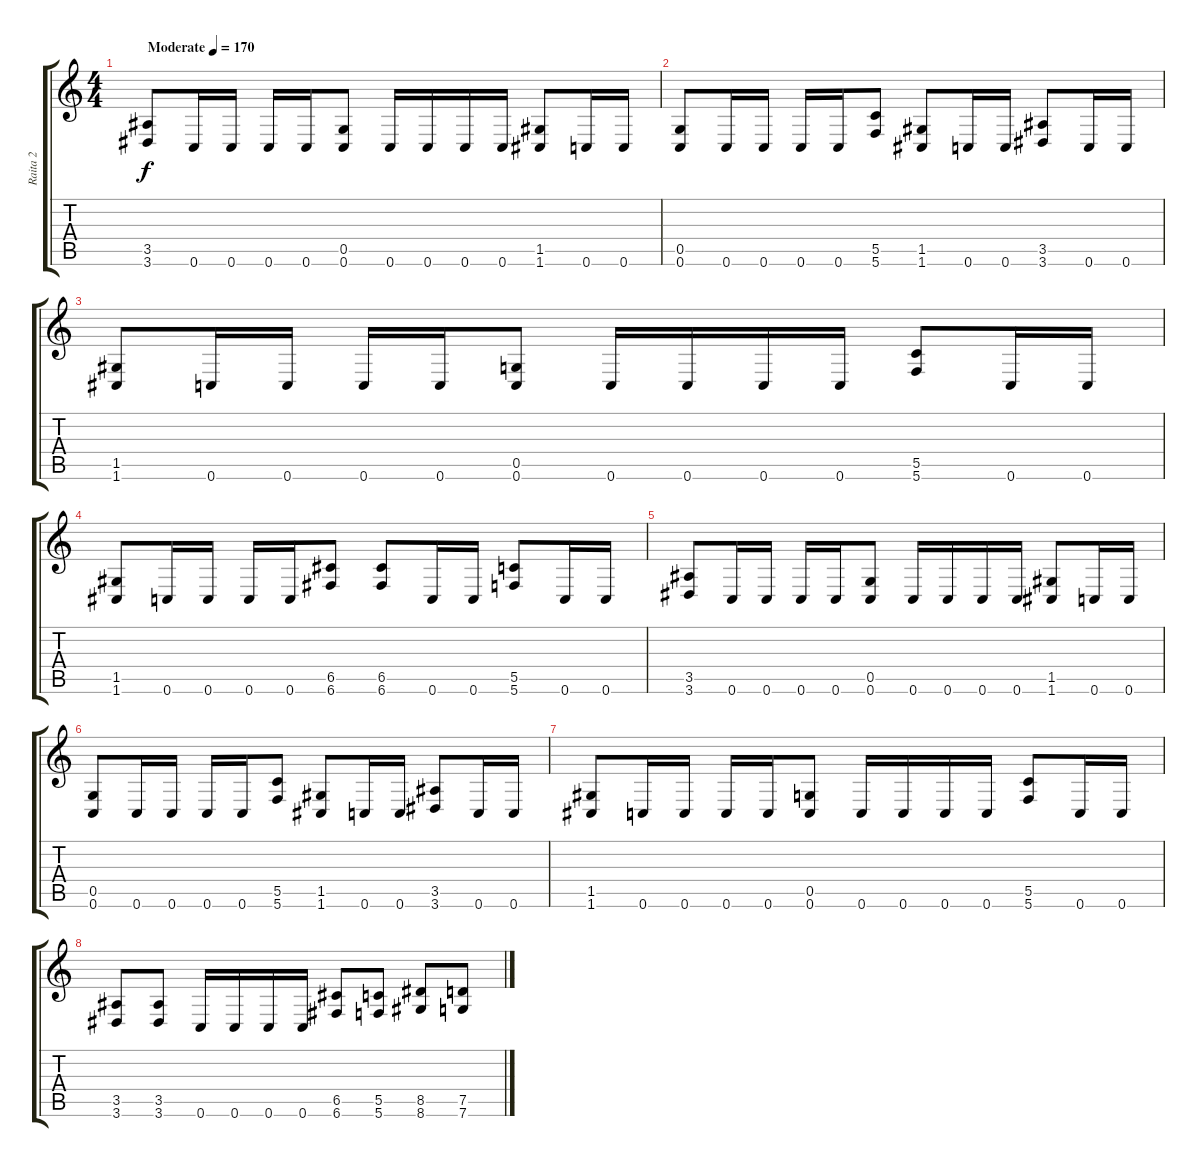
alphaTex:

\track ("Raita 2" "Raita 2") {instrument distortionguitar}
\staff {score tabs}
\tuning (D4 A3 F3 C3 G2 C2) {hide}
\ts (4 4)
\tempo (170 "Moderate")
\clef g2
\ks c
(3.5 3.6).8{dy f instrument distortionguitar} 0.6.16 0.6.16 0.6.16 0.6.16 (0.5 0.6).8 0.6.16 0.6.16 0.6.16 0.6.16 (1.5 1.6).8 0.6.16 0.6.16 |
(0.5 0.6).8 0.6.16 0.6.16 0.6.16 0.6.16 (5.5 5.6).8 (1.5 1.6).8 0.6.16 0.6.16 (3.5 3.6).8 0.6.16 0.6.16 |
(1.5 1.6).8 0.6.16 0.6.16 0.6.16 0.6.16 (0.5 0.6).8 0.6.16 0.6.16 0.6.16 0.6.16 (5.5 5.6).8 0.6.16 0.6.16 |
(1.5 1.6).8 0.6.16 0.6.16 0.6.16 0.6.16 (6.5 6.6).8 (6.5 6.6).8 0.6.16 0.6.16 (5.5 5.6).8 0.6.16 0.6.16 |
(3.5 3.6).8 0.6.16 0.6.16 0.6.16 0.6.16 (0.5 0.6).8 0.6.16 0.6.16 0.6.16 0.6.16 (1.5 1.6).8 0.6.16 0.6.16 |
(0.5 0.6).8 0.6.16 0.6.16 0.6.16 0.6.16 (5.5 5.6).8 (1.5 1.6).8 0.6.16 0.6.16 (3.5 3.6).8 0.6.16 0.6.16 |
(1.5 1.6).8 0.6.16 0.6.16 0.6.16 0.6.16 (0.5 0.6).8 0.6.16 0.6.16 0.6.16 0.6.16 (5.5 5.6).8 0.6.16 0.6.16 |
(3.5 3.6).8 (3.5 3.6).8 0.6.16 0.6.16 0.6.16 0.6.16 (6.5 6.6).8 (5.5 5.6).8 (8.5 8.6).8 (7.5 7.6).8
